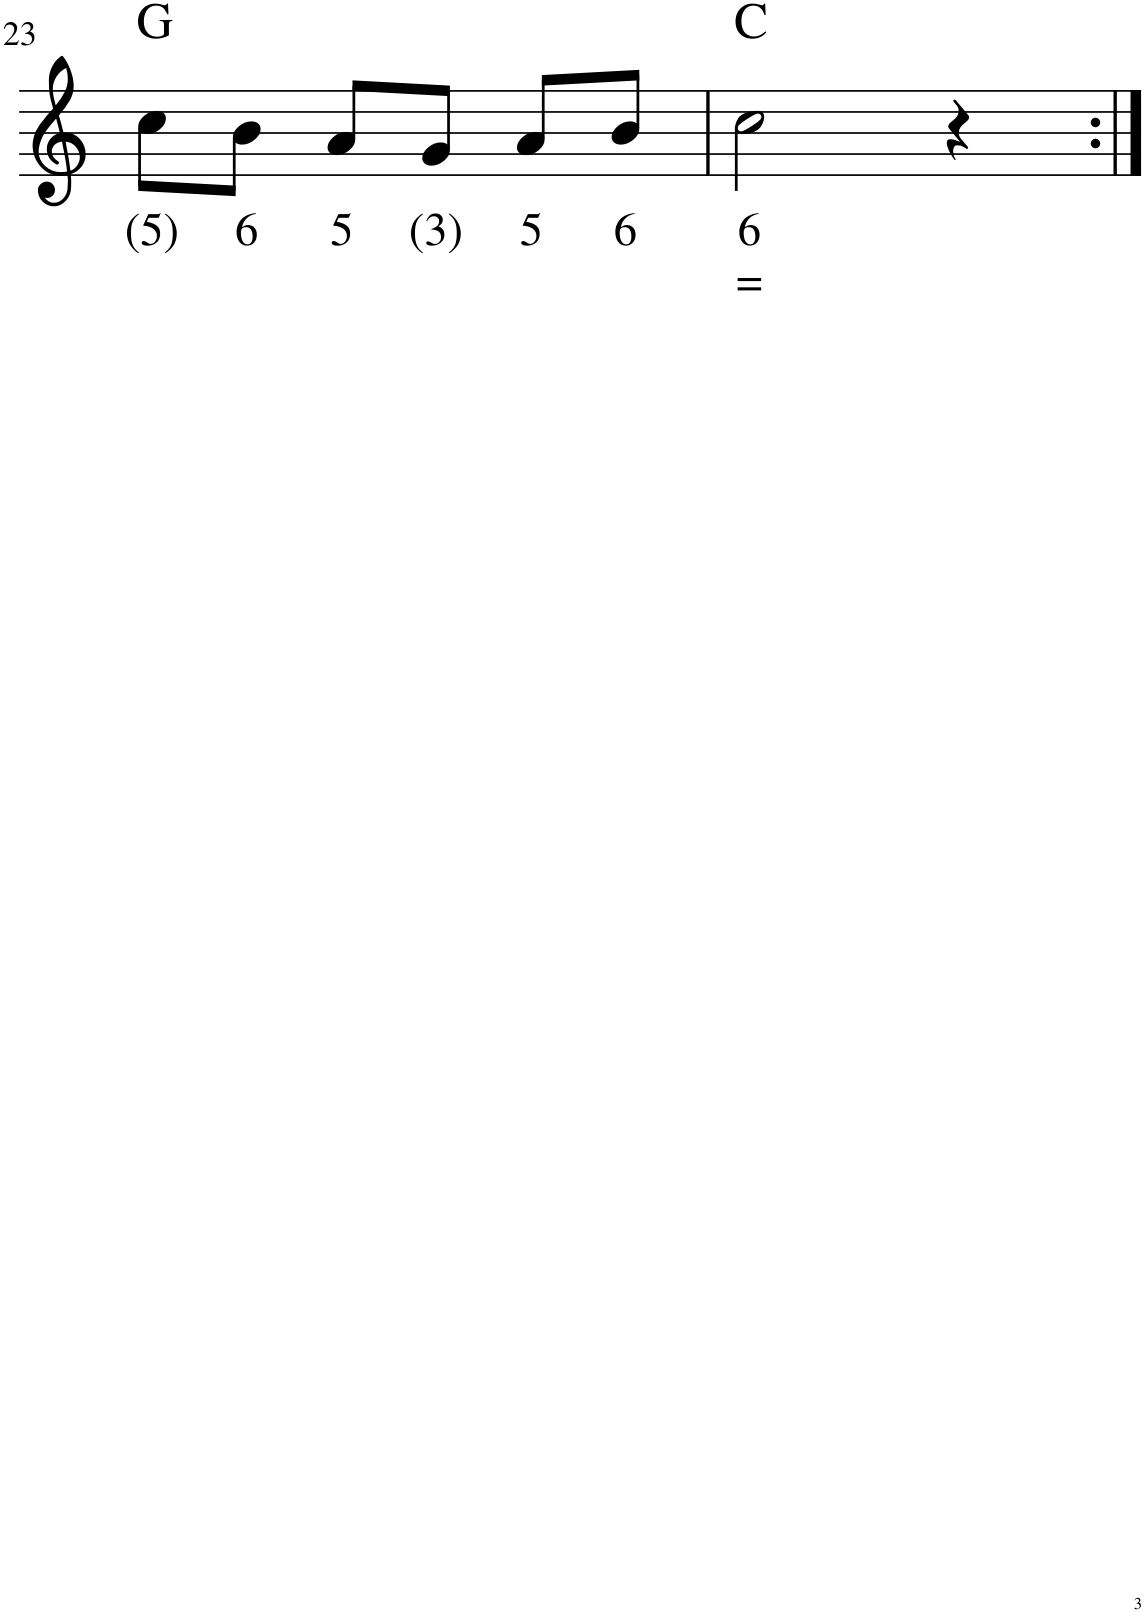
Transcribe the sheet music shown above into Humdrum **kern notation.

**kern	**text	**text	**harte
*part1	*part1	*part1	*part1
*staff1	*staff1	*staff1	*
*I"Piano, Contredans 4 in zesachtste	*	*	*
*I'Pno.	*	*	*
!!LO:PB:g=z
*clefG2	*	*	*
*k[]	*	*	*
*M3/4	*	*	*
=23	=23	=23	=23
!	!LO:LY:b	!	!
8cc\L	(5)	.	G:maj
!	!LO:LY:b	!	!
8b\J	6	.	.
!	!LO:LY:b	!	!
8a/L	5	.	.
!	!LO:LY:b	!	!
8g/J	(3)	.	.
!	!LO:LY:b	!	!
8a/L	5	.	.
!	!LO:LY:b	!	!
8b/J	6	.	.
=24	=24	=24	=24
!	!LO:LY:b	!LO:LY:b	!
2cc\	6	=	C:maj
4r	.	.	.
=:|!	=:|!	=:|!	=:|!
*-	*-	*-	*-
